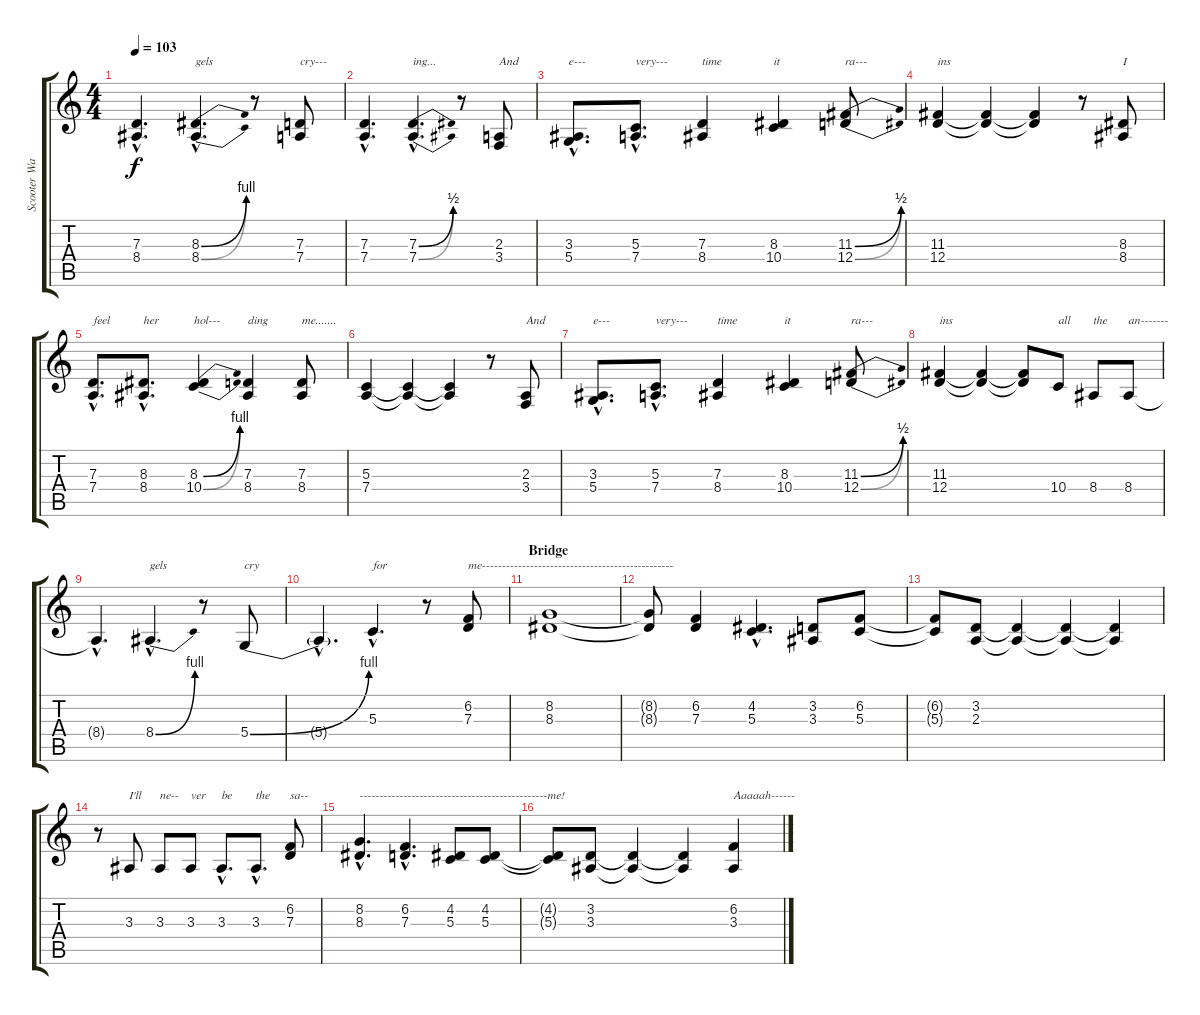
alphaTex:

\track ("Scooter Ward (Vocals)" "Scooter Wa") {instrument violin}
\staff {score tabs}
\tuning (E4 B3 G3 D3 A2 E2) {hide}
\ts (4 4)
\tempo 103
\clef g2
\ks c
(7.3{hac t} 8.4{hac t}).4{d dy f} (8.3{be (bend 0 0 60 4) hac} 8.4{be (bend 0 0 60 4) hac}).4{d txt "gels"} r.8 (7.3 7.4).8{txt "cry---"} |
(7.3{hac} 7.4{hac}).4{d} (7.3{be (bend 0 0 60 2) hac} 7.4{be (bend 0 0 60 2) hac}).4{d txt "ing..."} r.8 (2.3 3.4).8{txt "And"} |
(3.3{hac} 5.4{hac}).8{d txt "e---"} (5.3{hac} 7.4{hac}).8{d txt "very---"} (7.3 8.4).4{txt "time"} (8.3 10.4).4{txt "it"} (11.3{be (bend 0 0 60 2)} 12.4{be (bend 0 0 60 2)}).8{txt "ra---"} |
(11.3 12.4).4{txt "ins"} (11.3{t} 12.4{t}).4 (11.3{t} 12.4{t}).4 r.8 (8.3 8.4).8{txt "I"} |
(7.3{hac} 7.4{hac}).8{d txt "feel"} (8.3{hac} 8.4{hac}).8{d txt "her"} (8.3{be (bend 0 0 60 4)} 10.4{be (bend 0 0 60 4)}).4{txt "hol---"} (7.3 8.4).4{txt "ding"} (7.3 8.4).8{txt "me......."} |
(5.3 7.4).4 (5.3{t} 7.4{t}).4 (5.3{t} 7.4{t}).4 r.8 (2.3 3.4).8{txt "And"} |
(3.3{hac} 5.4{hac}).8{d txt "e---"} (5.3{hac} 7.4{hac}).8{d txt "very---"} (7.3 8.4).4{txt "time"} (8.3 10.4).4{txt "it"} (11.3{be (bend 0 0 60 2)} 12.4{be (bend 0 0 60 2)}).8{txt "ra---"} |
(11.3 12.4).4{txt "ins"} (11.3{t} 12.4{t}).4 (11.3{t} 12.4{t}).8 10.4.8{txt "all"} 8.4.8{txt "the"} 8.4.8{txt "an-------"} |
8.4{hac t}.4{d} 8.4{be (bend 0 0 60 4) hac}.4{d txt "gels"} r.8 5.4{be (bend 0 0 60 4)}.8{txt "cry"} |
5.4{hac t}.4{d} 5.3{hac}.4{d txt "for"} r.8 (6.2 7.3).8{txt "me------------------------------------------------"} |
\section ("" "Bridge")
(8.2 8.3).1 |
(8.2{t} 8.3{t}).8 (6.2 7.3).4 (4.2{hac} 5.3{hac}).4{d} (3.2 3.3).8 (6.2 5.3).8 |
(6.2{t} 5.3{t}).8 (3.2 2.3).8 (3.2{t} 2.3{t}).4 (3.2{t} 2.3{t}).4 (3.2{t} 2.3{t}).4 |
r.8 3.3.8{txt "I'll"} 3.3.8{txt "ne--"} 3.3.8{txt "ver"} 3.3{hac}.8{d txt "be"} 3.3{hac}.8{d txt "the"} (6.2 7.3).8{txt "sa--"} |
(8.2{hac} 8.3{hac}).4{d txt "-----------------------------------------------me!"} (6.2{hac} 7.3{hac}).4{d} (4.2 5.3).8 (4.2 5.3).8 |
(4.2{t} 5.3{t}).8 (3.2 3.3).8 (3.2{t} 3.3{t}).4 (3.2{t} 3.3{t}).4 (6.2 3.3).4{txt "Aaaaah------"}
